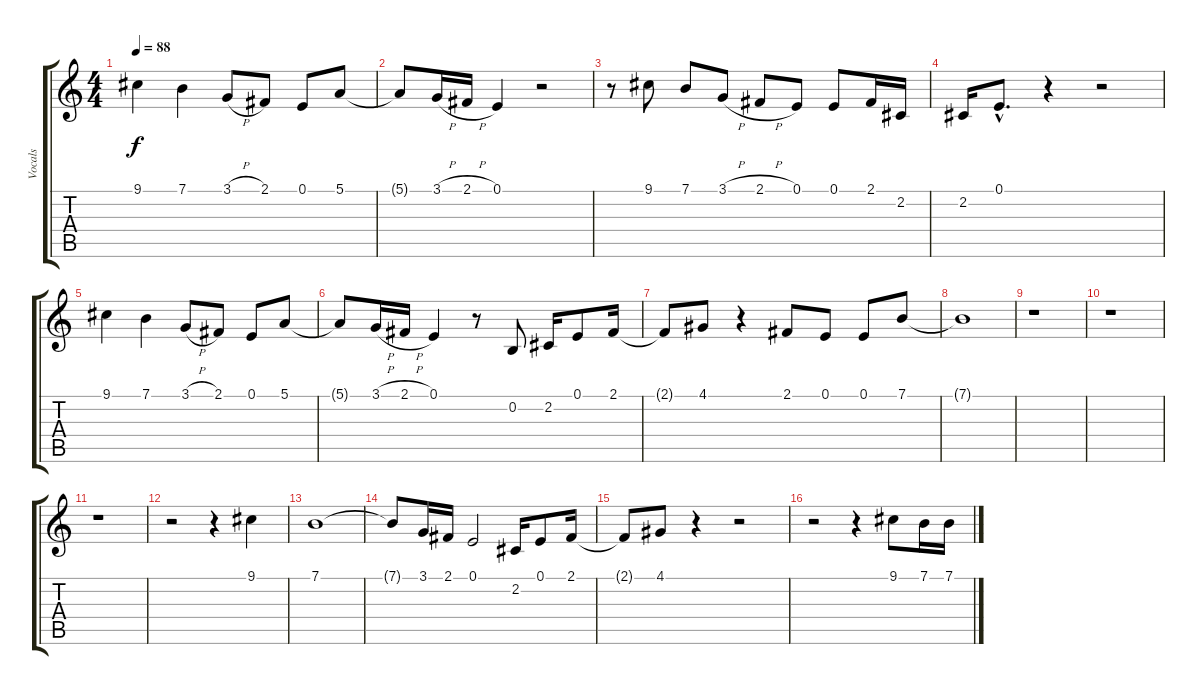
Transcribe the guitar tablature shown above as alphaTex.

\track ("Vocals" "Vocals") {instrument synthvoice}
\staff {score tabs}
\tuning (E4 B3 G3 D3 A2 E2) {hide}
\ts (4 4)
\tempo 88
\clef g2
\ks c
9.1.4{dy f} 7.1.4 3.1{h}.8 2.1.8 0.1.8 5.1.8 |
5.1{t}.8 3.1{h}.16 2.1{h}.16 0.1.4 r.2 |
r.8 9.1.8 7.1.8 3.1{h}.8 2.1{h}.8 0.1.8 0.1.8 2.1.16 2.2.16 |
2.2.16 0.1{hac}.8{d} r.4 r.2 |
9.1.4 7.1.4 3.1{h}.8 2.1.8 0.1.8 5.1.8 |
5.1{t}.8 3.1{h}.16 2.1{h}.16 0.1.4 r.8 0.2.8 2.2.16 0.1.8 2.1.16 |
2.1{t}.8 4.1.8 r.4 2.1.8 0.1.8 0.1.8 7.1.8 |
7.1{t}.1 |
r.1 |
r.1 |
r.1 |
r.2 r.4 9.1.4 |
7.1.1 |
7.1{t}.8 3.1.16 2.1.16 0.1.2 2.2.16 0.1.8 2.1.16 |
2.1{t}.8 4.1.8 r.4 r.2 |
r.2 r.4 9.1.8 7.1.16 7.1.16
